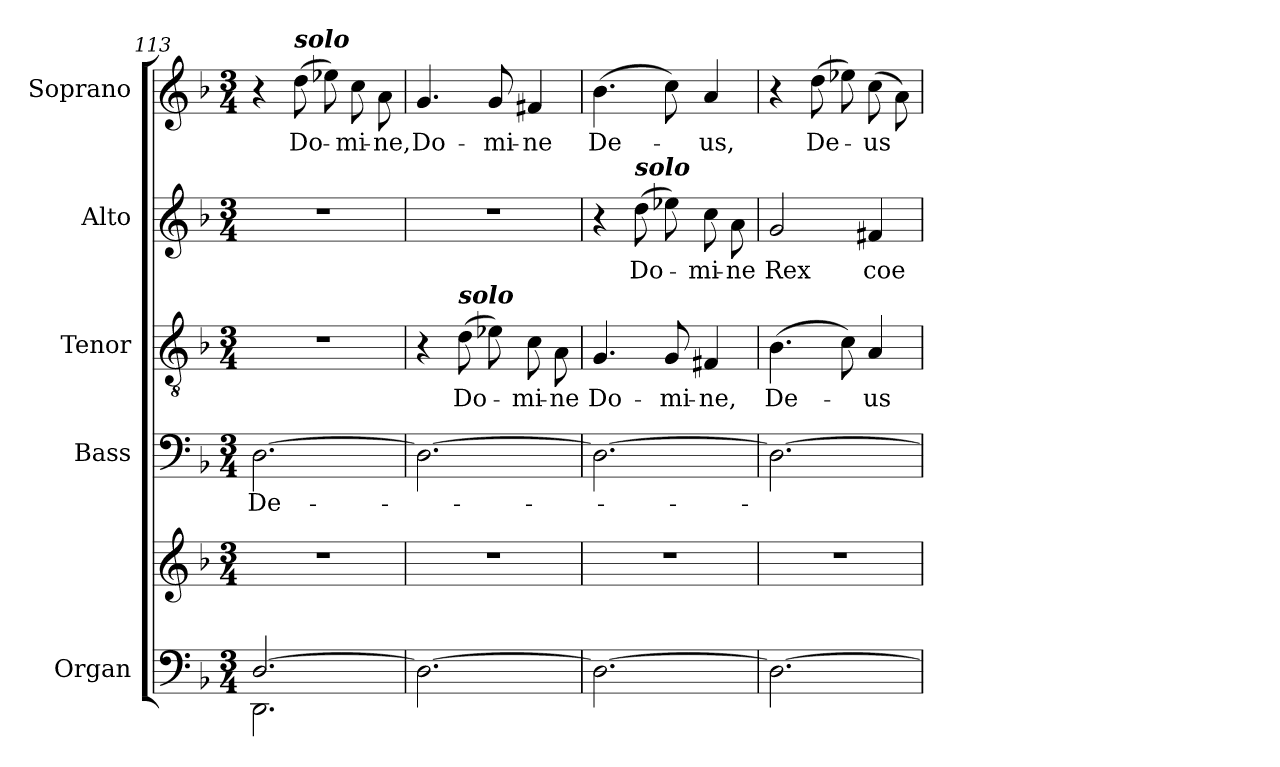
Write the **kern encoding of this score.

**kern	**kern	**kern	**text	**kern	**text	**kern	**text	**kern	**text
*part5	*part5	*part4	*part4	*part3	*part3	*part2	*part2	*part1	*part1
*staff6	*staff5	*staff4	*staff4	*staff3	*staff3	*staff2	*staff2	*staff1	*staff1
*I"Organ	*	*I"Bass	*	*I"Tenor	*	*I"Alto	*	*I"Soprano	*
*I'Org.	*	*I'B.	*	*I'T.	*	*I'A.	*	*I'S.	*
*clefF4	*clefG2	*clefF4	*	*clefGv2	*	*clefG2	*	*clefG2	*
*	*	*	*	*ITrd7c12	*	*	*	*	*
*k[b-]	*k[b-]	*k[b-]	*	*k[b-]	*	*k[b-]	*	*k[b-]	*
*F:	*F:	*F:	*	*F:	*	*F:	*	*F:	*
*M3/4	*M3/4	*M3/4	*	*M3/4	*	*M3/4	*	*M3/4	*
=113	=113	=113	=113	=113	=113	=113	=113	=113	=113
*^	*	*	*	*	*	*	*	*	*
!	!	!LO:N:vis=1	!	!	!	!	!	!	!	!
!	!	!	!	!LO:LY:b:color=#000000	!LO:N:vis=1	!	!LO:N:vis=1	!	!	!
[2.Di/	2.DDi\	2.r	[2.Di\	De-	2.r	.	2.r	.	4r	.
!	!	!	!	!	!	!	!	!	!LO:TX:a:Bi:t=solo	!
!	!	!	!	!	!	!	!	!	!	!LO:LY:b:color=#000000
.	.	.	.	.	.	.	.	.	(8ddi\	Do-
.	.	.	.	.	.	.	.	.	8ee-Xi\)	.
!	!	!	!	!	!	!	!	!	!	!LO:LY:b:color=#000000
.	.	.	.	.	.	.	.	.	8cci\	-mi-
!	!	!	!	!	!	!	!	!	!	!LO:LY:b:color=#000000
.	.	.	.	.	.	.	.	.	8ai\	-ne,
*v	*v	*	*	*	*	*	*	*	*	*
=114	=114	=114	=114	=114	=114	=114	=114	=114	=114
!	!LO:N:vis=1	!	!	!	!	!LO:N:vis=1	!	!	!
!	!	!	!	!	!	!	!	!	!LO:LY:b:color=#000000
2.Di\_	2.r	2.Di\_	.	4r	.	2.r	.	4.gi/	Do-
!	!	!	!	!LO:TX:a:Bi:t=solo	!	!	!	!	!
!	!	!	!	!	!LO:LY:b:color=#000000	!	!	!	!
.	.	.	.	(8Di\	Do-	.	.	.	.
!	!	!	!	!	!	!	!	!	!LO:LY:b:color=#000000
.	.	.	.	8E-Xi\)	.	.	.	8gi/	-mi-
!	!	!	!	!	!LO:LY:b:color=#000000	!	!	!	!
!	!	!	!	!	!	!	!	!	!LO:LY:b:color=#000000
.	.	.	.	8Ci\	-mi-	.	.	4f#Xi/	-ne
!	!	!	!	!	!LO:LY:b:color=#000000	!	!	!	!
.	.	.	.	8AAi\	-ne	.	.	.	.
=115	=115	=115	=115	=115	=115	=115	=115	=115	=115
!	!LO:N:vis=1	!	!	!	!	!	!	!	!
!	!	!	!	!	!LO:LY:b:color=#000000	!	!	!	!
!	!	!	!	!	!	!	!	!	!LO:LY:b:color=#000000
2.Di\_	2.r	2.Di\_	.	4.GGi/	Do-	4r	.	(4.b-i\	De-
!	!	!	!	!	!	!LO:TX:a:Bi:t=solo	!	!	!
!	!	!	!	!	!	!	!LO:LY:b:color=#000000	!	!
.	.	.	.	.	.	(8ddi\	Do-	.	.
!	!	!	!	!	!LO:LY:b:color=#000000	!	!	!	!
.	.	.	.	8GGi/	-mi-	8ee-Xi\)	.	8cci\)	.
!	!	!	!	!	!LO:LY:b:color=#000000	!	!	!	!
!	!	!	!	!	!	!	!LO:LY:b:color=#000000	!	!
!	!	!	!	!	!	!	!	!	!LO:LY:b:color=#000000
.	.	.	.	4FF#Xi/	-ne,	8cci\	-mi-	4ai/	-us,
!	!	!	!	!	!	!	!LO:LY:b:color=#000000	!	!
.	.	.	.	.	.	8ai\	-ne	.	.
!!LO:LB:g=z
=116	=116	=116	=116	=116	=116	=116	=116	=116	=116
!	!LO:N:vis=1	!	!	!	!	!	!	!	!
!	!	!	!	!	!LO:LY:b:color=#000000	!	!	!	!
!	!	!	!	!	!	!	!LO:LY:b:color=#000000	!	!
2.Di\_	2.r	2.Di\_	.	(4.BB-i\	De-	2gi/	Rex	4r	.
!	!	!	!	!	!	!	!	!	!LO:LY:b:color=#000000
.	.	.	.	.	.	.	.	(8ddi\	De-
.	.	.	.	8Ci\)	.	.	.	8ee-Xi\)	.
!	!	!	!	!	!LO:LY:b:color=#000000	!	!	!	!
!	!	!	!	!	!	!	!LO:LY:b:color=#000000	!	!
!	!	!	!	!	!	!	!	!	!LO:LY:b:color=#000000
.	.	.	.	4AAi/	-us	4f#Xi/	coe-	(8cci\	-us
.	.	.	.	.	.	.	.	8ai\)	.
=	=	=	=	=	=	=	=	=	=
*-	*-	*-	*-	*-	*-	*-	*-	*-	*-
